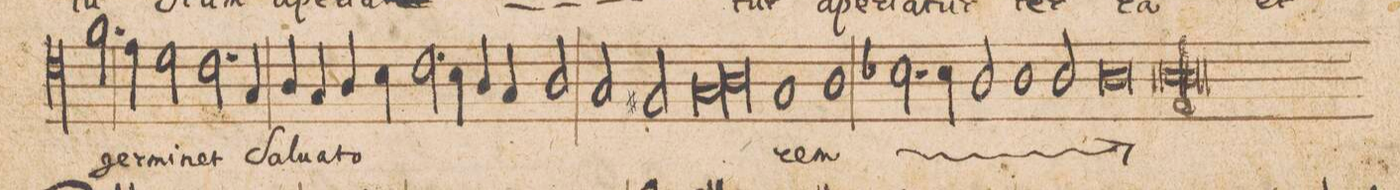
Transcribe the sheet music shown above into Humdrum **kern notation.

**kern	**text
*I"[ALTVS.]	*
*clefC4	*
*k[]	*
*met(C|)	*
*M2/1	*
2.f\	ger-
4e\	.
2d\	-mi-
=27-	=27-
2.c\	-net
4G/	Sal-
4A/	-ua-
4G/	.
4A/	-to-
4B\	.
=28-	=28-
2.c\	.
4B\	.
4A/	.
4G/	.
2A/	.
=29-	=29-
2G/	.
2F#X/	.
*lig	*
1G	.
=30-	=30-
1A	.
*Xlig	*
1G	-rem
=31-	=31-
1A	.
*	*ij
2.B-X\	Sal-
4B-\	.
=32-	=32-
2A/	.
1A	-ua-
2A/	-to-
=33-	=33-
0A	.
=34-	=34-
0A	-rem
*	*Xij
=35||	=35||
*M2/1	*
*met(C|)	*
*-	*-
